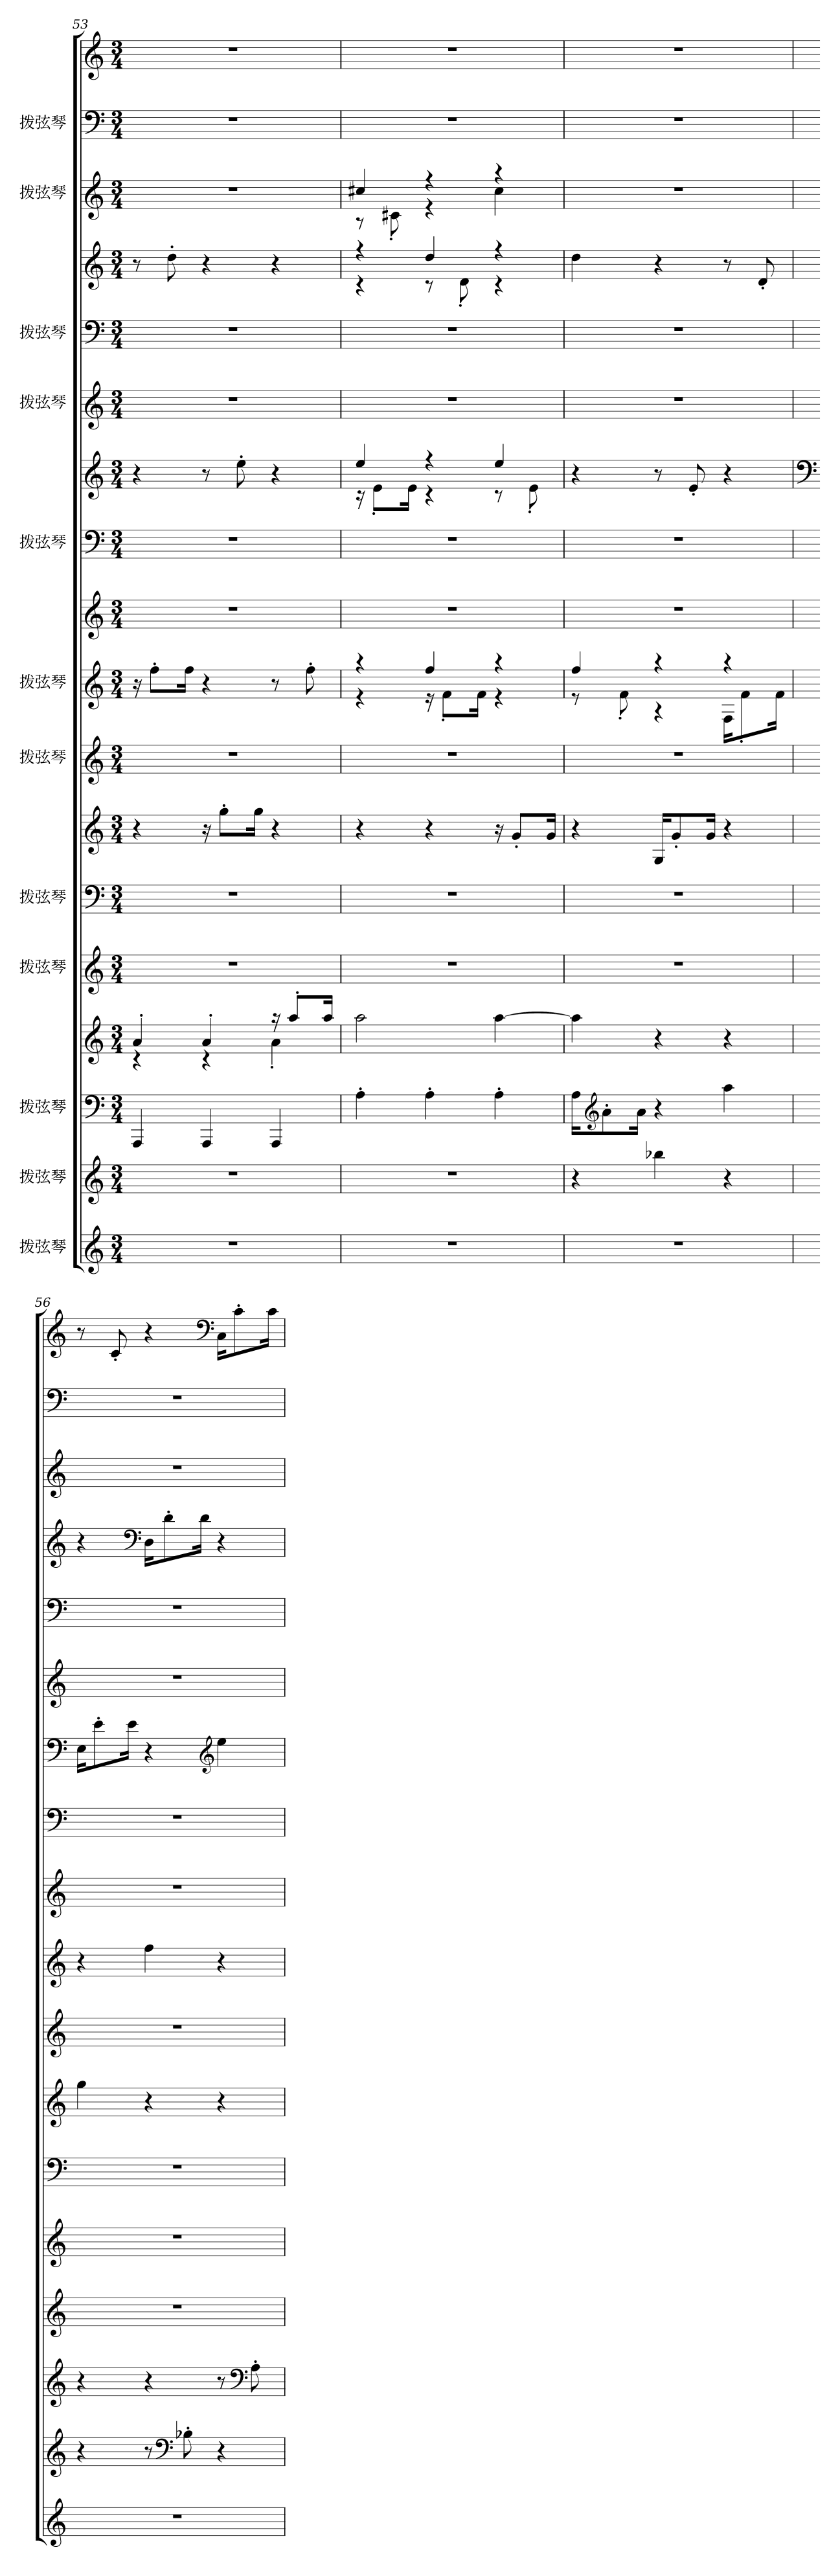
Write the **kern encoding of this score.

**kern	**kern	**kern	**kern	**kern	**kern	**kern	**kern	**kern	**kern	**kern	**kern	**kern	**kern	**kern	**kern	**kern	**kern
*part12	*part11	*part10	*part10	*part9	*part8	*part8	*part7	*part6	*part6	*part5	*part5	*part4	*part3	*part3	*part2	*part1	*part1
*staff18	*staff17	*staff16	*staff15	*staff14	*staff13	*staff12	*staff11	*staff10	*staff9	*staff8	*staff7	*staff6	*staff5	*staff4	*staff3	*staff2	*staff1
*I"拨弦琴	*I"拨弦琴	*I"拨弦琴	*	*I"拨弦琴	*I"拨弦琴	*	*I"拨弦琴	*I"拨弦琴	*	*I"拨弦琴	*	*I"拨弦琴	*I"拨弦琴	*	*I"拨弦琴	*I"拨弦琴	*
*clefG2	*clefG2	*clefF4	*clefG2	*clefG2	*clefF4	*clefG2	*clefG2	*clefG2	*clefG2	*clefF4	*clefG2	*clefG2	*clefF4	*clefG2	*clefG2	*clefF4	*clefG2
*k[]	*k[]	*k[]	*k[]	*k[]	*k[]	*k[]	*k[]	*k[]	*k[]	*k[]	*k[]	*k[]	*k[]	*k[]	*k[]	*k[]	*k[]
*M3/4	*M3/4	*M3/4	*M3/4	*M3/4	*M3/4	*M3/4	*M3/4	*M3/4	*M3/4	*M3/4	*M3/4	*M3/4	*M3/4	*M3/4	*M3/4	*M3/4	*M3/4
=53	=53	=53	=53	=53	=53	=53	=53	=53	=53	=53	=53	=53	=53	=53	=53	=53	=53
*	*	*	*^	*	*	*	*	*	*	*	*	*	*	*	*	*	*
2.r	2.r	4AAA/	4a'/	4r	2.r	2.r	4r	2.r	16r	2.r	2.r	4r	2.r	2.r	8r	2.r	2.r	2.r
.	.	.	.	.	.	.	.	.	8ff'\L	.	.	.	.	.	.	.	.	.
.	.	.	.	.	.	.	.	.	.	.	.	.	.	.	8dd'\	.	.	.
.	.	.	.	.	.	.	.	.	16ff\Jk	.	.	.	.	.	.	.	.	.
.	.	4AAA/	4a'/	4r	.	.	16r	.	4r	.	.	8r	.	.	4r	.	.	.
.	.	.	.	.	.	.	8gg'\L	.	.	.	.	.	.	.	.	.	.	.
.	.	.	.	.	.	.	.	.	.	.	.	8ee'\	.	.	.	.	.	.
.	.	.	.	.	.	.	16gg\Jk	.	.	.	.	.	.	.	.	.	.	.
.	.	4AAA/	16r	4a'\	.	.	4r	.	8r	.	.	4r	.	.	4r	.	.	.
.	.	.	8aa'/L	.	.	.	.	.	.	.	.	.	.	.	.	.	.	.
.	.	.	.	.	.	.	.	.	8ff'\	.	.	.	.	.	.	.	.	.
.	.	.	16aa/Jk	.	.	.	.	.	.	.	.	.	.	.	.	.	.	.
*	*	*	*v	*v	*	*	*	*	*	*	*	*	*	*	*	*	*	*
=54	=54	=54	=54	=54	=54	=54	=54	=54	=54	=54	=54	=54	=54	=54	=54	=54	=54
*	*	*	*	*	*	*	*	*^	*	*	*^	*	*	*^	*^	*	*
2.r	2.r	4A'\	2aa\	2.r	2.r	4r	2.r	4r	4r	2.r	2.r	4ee/	16r	2.r	2.r	4r	4r	4cc#X/	8r	2.r	2.r
.	.	.	.	.	.	.	.	.	.	.	.	.	8e'\L	.	.	.	.	.	.	.	.
.	.	.	.	.	.	.	.	.	.	.	.	.	.	.	.	.	.	.	8c#X'\	.	.
.	.	.	.	.	.	.	.	.	.	.	.	.	16e\Jk	.	.	.	.	.	.	.	.
.	.	4A'\	.	.	.	4r	.	4ff/	16r	.	.	4r	4r	.	.	4dd/	8r	4r	4r	.	.
.	.	.	.	.	.	.	.	.	8f'\L	.	.	.	.	.	.	.	.	.	.	.	.
.	.	.	.	.	.	.	.	.	.	.	.	.	.	.	.	.	8d'\	.	.	.	.
.	.	.	.	.	.	.	.	.	16f\Jk	.	.	.	.	.	.	.	.	.	.	.	.
.	.	4A'\	[4aa\	.	.	16r	.	4r	4r	.	.	4ee/	8r	.	.	4r	4r	4r	4cc#\	.	.
.	.	.	.	.	.	8g'/L	.	.	.	.	.	.	.	.	.	.	.	.	.	.	.
.	.	.	.	.	.	.	.	.	.	.	.	.	8e'\	.	.	.	.	.	.	.	.
.	.	.	.	.	.	16g/Jk	.	.	.	.	.	.	.	.	.	.	.	.	.	.	.
*	*	*	*	*	*	*	*	*	*	*	*	*	*	*	*	*v	*v	*	*	*	*
*	*	*	*	*	*	*	*	*	*	*	*	*v	*v	*	*	*	*v	*v	*	*
!!LO:PB:g=z
=55	=55	=55	=55	=55	=55	=55	=55	=55	=55	=55	=55	=55	=55	=55	=55	=55	=55	=55
2.r	4r	16A\KL	4aa\]	2.r	2.r	4r	2.r	4ff/	8r	2.r	2.r	4r	2.r	2.r	4dd\	2.r	2.r	2.r
*	*	*clefG2	*	*	*	*	*	*	*	*	*	*	*	*	*	*	*	*
.	.	8a'\	.	.	.	.	.	.	.	.	.	.	.	.	.	.	.	.
.	.	.	.	.	.	.	.	.	8f'\	.	.	.	.	.	.	.	.	.
.	.	16a\Jk	.	.	.	.	.	.	.	.	.	.	.	.	.	.	.	.
.	4bb-X\	4r	4r	.	.	16G/KL	.	4r	4r	.	.	8r	.	.	4r	.	.	.
.	.	.	.	.	.	8g'/	.	.	.	.	.	.	.	.	.	.	.	.
.	.	.	.	.	.	.	.	.	.	.	.	8e'/	.	.	.	.	.	.
.	.	.	.	.	.	16g/Jk	.	.	.	.	.	.	.	.	.	.	.	.
.	4r	4aa\	4r	.	.	4r	.	4r	16F\KL	.	.	4r	.	.	8r	.	.	.
.	.	.	.	.	.	.	.	.	8f'\	.	.	.	.	.	.	.	.	.
.	.	.	.	.	.	.	.	.	.	.	.	.	.	.	8d'/	.	.	.
.	.	.	.	.	.	.	.	.	16f\Jk	.	.	.	.	.	.	.	.	.
*	*	*	*	*	*	*	*	*v	*v	*	*	*	*	*	*	*	*	*
=56	=56	=56	=56	=56	=56	=56	=56	=56	=56	=56	=56	=56	=56	=56	=56	=56	=56
*	*	*	*	*	*	*	*	*	*	*	*clefF4	*	*	*	*	*	*
2.r	4r	4r	2.r	2.r	2.r	4gg\	2.r	4r	2.r	2.r	16E\KL	2.r	2.r	4r	2.r	2.r	8r
.	.	.	.	.	.	.	.	.	.	.	8e'\	.	.	.	.	.	.
.	.	.	.	.	.	.	.	.	.	.	.	.	.	.	.	.	8c'/
.	.	.	.	.	.	.	.	.	.	.	16e\Jk	.	.	.	.	.	.
*	*	*	*	*	*	*	*	*	*	*	*	*	*	*clefF4	*	*	*
.	8r	4r	.	.	.	4r	.	4ff\	.	.	4r	.	.	16D\KL	.	.	4r
.	.	.	.	.	.	.	.	.	.	.	.	.	.	8d'\	.	.	.
*	*clefF4	*	*	*	*	*	*	*	*	*	*	*	*	*	*	*	*
.	8B-X'\	.	.	.	.	.	.	.	.	.	.	.	.	.	.	.	.
.	.	.	.	.	.	.	.	.	.	.	.	.	.	16d\Jk	.	.	.
*	*	*	*	*	*	*	*	*	*	*	*clefG2	*	*	*	*	*	*clefF4
.	4r	8r	.	.	.	4r	.	4r	.	.	4ee\	.	.	4r	.	.	16C\KL
.	.	.	.	.	.	.	.	.	.	.	.	.	.	.	.	.	8c'\
*	*	*clefF4	*	*	*	*	*	*	*	*	*	*	*	*	*	*	*
.	.	8A'\	.	.	.	.	.	.	.	.	.	.	.	.	.	.	.
.	.	.	.	.	.	.	.	.	.	.	.	.	.	.	.	.	16c\Jk
=	=	=	=	=	=	=	=	=	=	=	=	=	=	=	=	=	=
*-	*-	*-	*-	*-	*-	*-	*-	*-	*-	*-	*-	*-	*-	*-	*-	*-	*-
